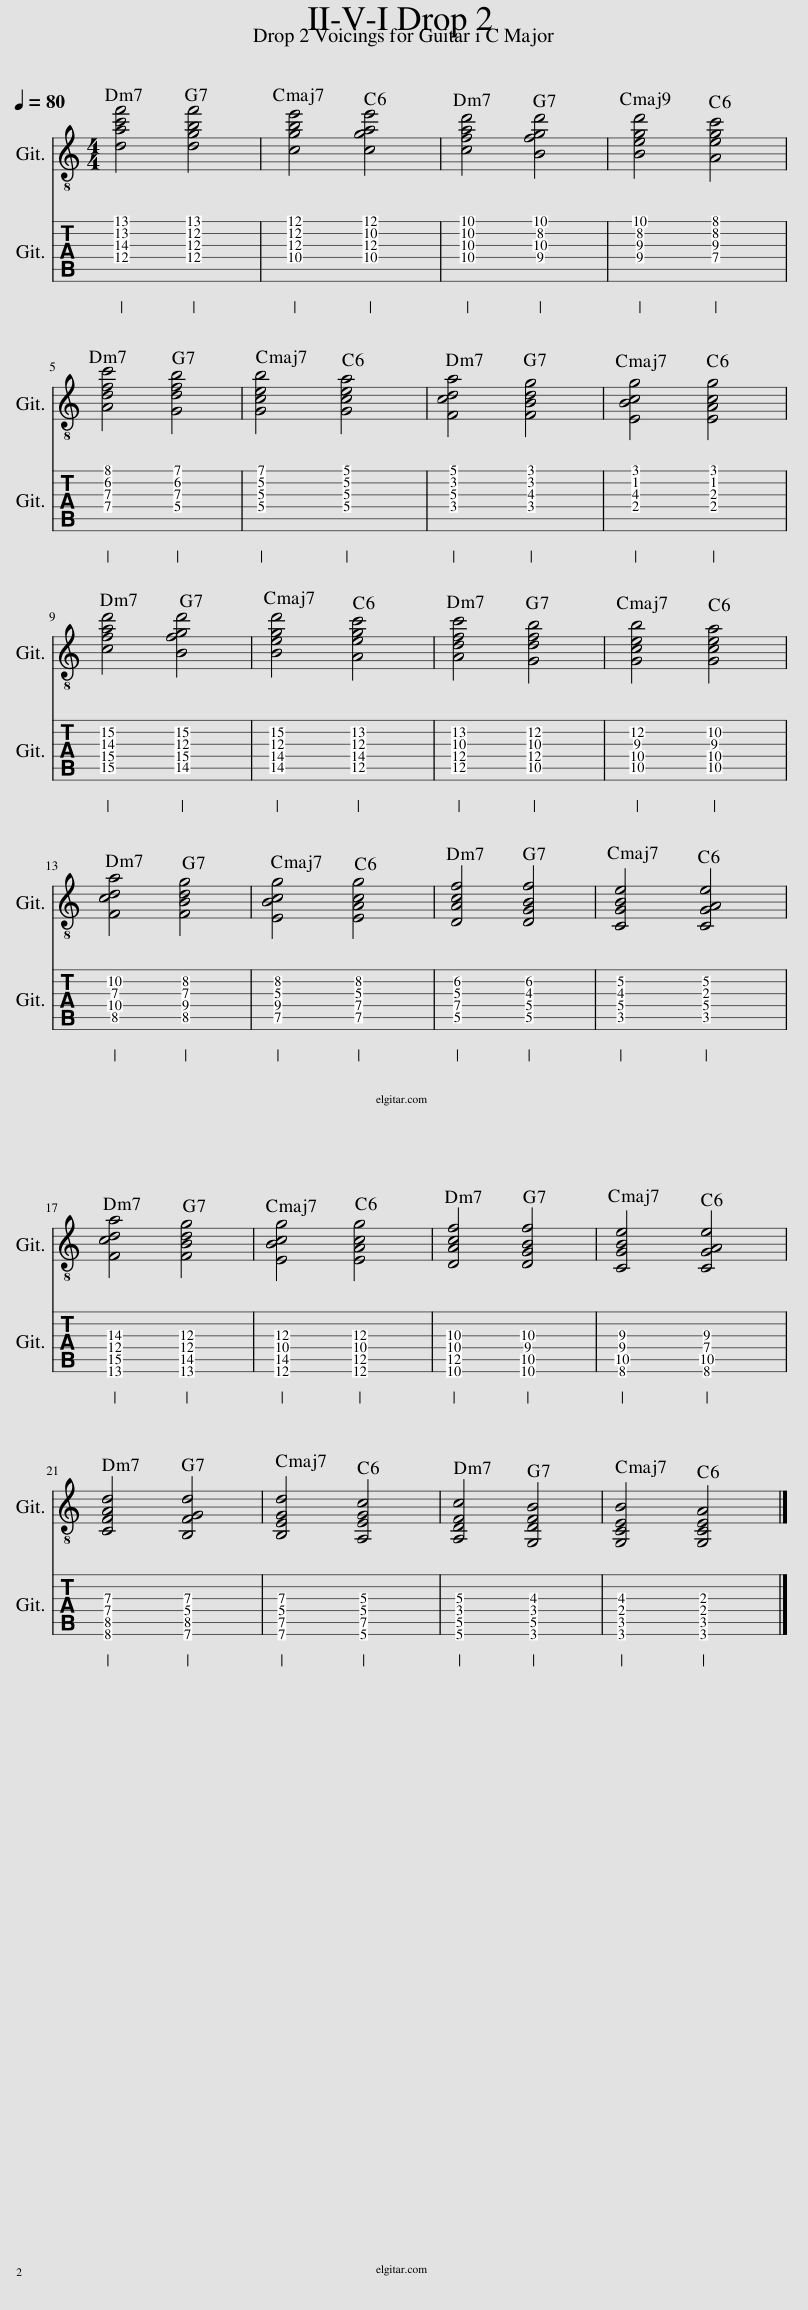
X:1
%%score 1 2
L:1/8
Q:1/4=80
M:4/4
I:linebreak $
K:C
V:1 treble-8
V:2 tab stafflines=6 strings=E2,A2,D3,G3,B3,E4
V:1
 [dac'f']4 [dgbf']4 | [cgbe']4 [cgae']4 | [cfad']4 [Bfgd']4 | [Begd']4 [Aegc']4 |$ [Adfc']4 [Gdfb]4 | %5
 [Gceb]4 [Gcea]4 | [Fcda]4 [FBdg]4 | [EBcg]4 [EAcg]4 |$ [cfad']4 [Bfgd']4 | [Begd']4 [Aegc']4 | %10
 [Adfc']4 [Gdfb]4 | [Gceb]4 [Gcea]4 |$ [Fcda]4 [FBdg]4 | [EBcg]4 [EAcg]4 | [DAcf]4 [DGBf]4 | %15
 [CGBe]4 [CGAe]4 |$ [Fcda]4 [FBdg]4 | [EBcg]4 [EAcg]4 | [DAcf]4 [DGBf]4 | [CGBe]4 [CGAe]4 |$ %20
 [CFAd]4 [B,FGd]4 | [B,EGd]4 [A,EGc]4 | [A,DFc]4 [G,DFB]4 | [G,CEB]4 [G,CEA]4 |] %24
V:2
 [!4!D!3!A!2!c!1!f]4 [!4!D!3!G!2!B!1!f]4 |[K:treble] [CGBe]4 [CGAe]4 |[K:treble] [CFAd]4 [B,FGd]4 |[K:treble] [B,EGd]4 [A,EGc]4 |$[K:treble] [A,DFc]4 [G,DFB]4 | %5
[K:treble] [G,CEB]4 [G,CEA]4 |[K:treble] [F,CDA]4 [F,B,DG]4 |[K:treble] [E,B,CG]4 [E,A,CG]4 |$[K:treble] [CFAd]4 [B,FGd]4 |[K:treble] [B,EGd]4 [A,EGc]4 | %10
[K:treble] [A,DFc]4 [G,DFB]4 |[K:treble] [G,CEB]4 [G,CEA]4 |$[K:treble] [F,CDA]4 [F,B,DG]4 |[K:treble] [E,B,CG]4 [E,A,CG]4 |[K:treble] [D,A,CF]4 [D,G,B,F]4 | %15
[K:treble] [C,G,B,E]4 [C,G,A,E]4 |$[K:treble] [F,CDA]4 [F,B,DG]4 |[K:treble] [E,B,CG]4 [E,A,CG]4 |[K:treble] [D,A,CF]4 [D,G,B,F]4 |[K:treble] [C,G,B,E]4 [C,G,A,E]4 |$ %20
[K:treble] [C,F,A,D]4 [B,,F,G,D]4 |[K:treble] [B,,E,G,D]4 [A,,E,G,C]4 |[K:treble] [A,,D,F,C]4 [G,,D,F,B,]4 |[K:treble] [G,,C,E,B,]4 [G,,C,E,A,]4 |] %24
